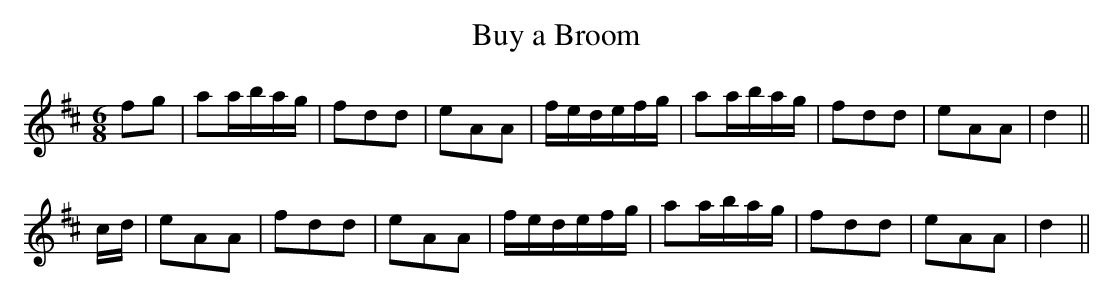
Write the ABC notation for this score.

X:1
T:Buy a Broom
M:6/8
L:1/8
K:D
fg|aa/b/a/g/|fdd|eAA|f/e/d/e/f/g/|aa/b/a/g/|fdd|eAA|d2||
c/d/|eAA|fdd|eAA|f/e/d/e/f/g/|aa/b/a/g/|fdd|eAA|d2||
